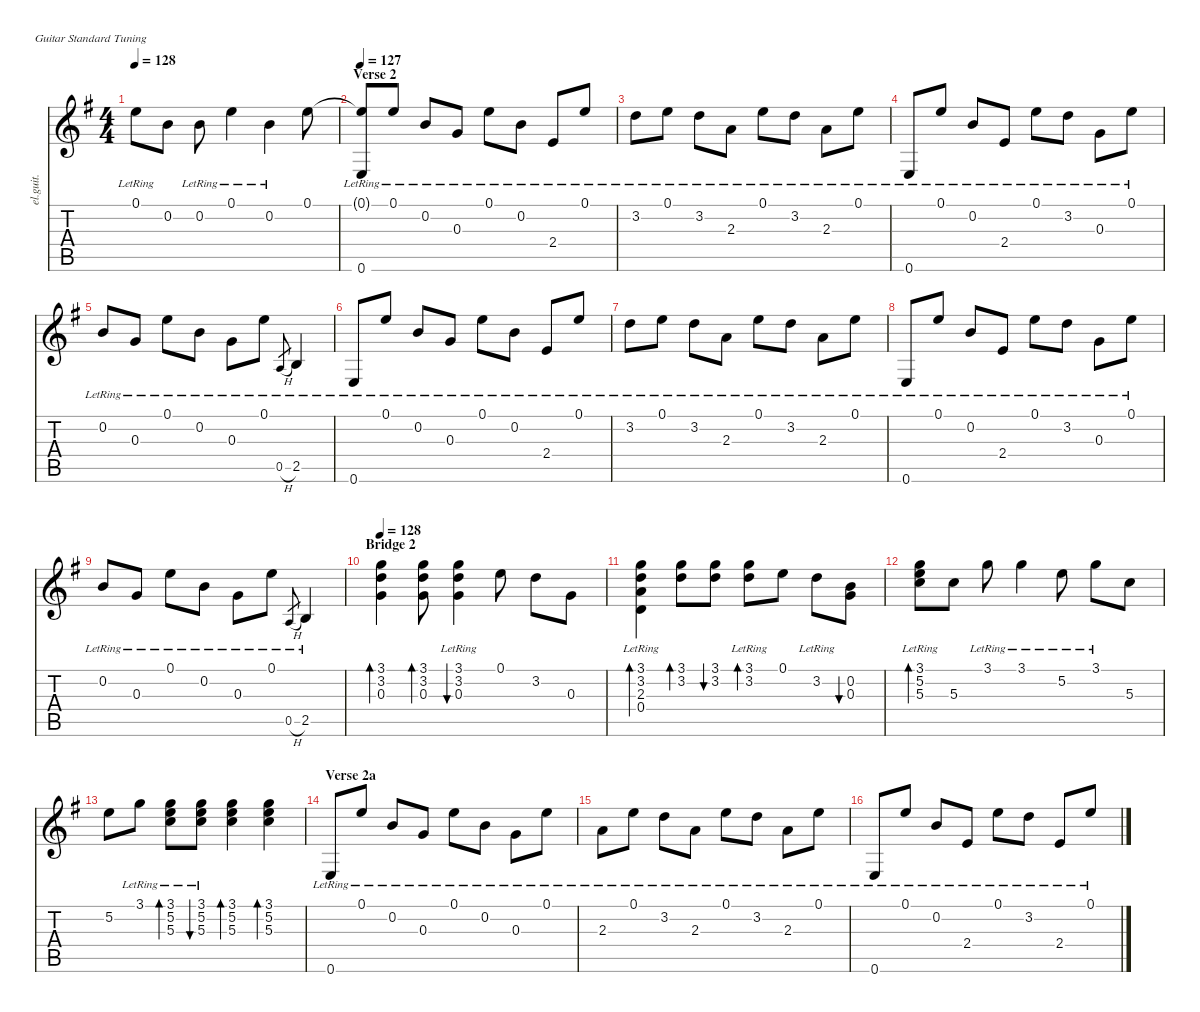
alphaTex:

\defaultSystemsLayout 4
\hideDynamics
\bracketExtendMode nobrackets
\otherSystemsTrackNameOrientation horizontal
\track ("Gtr.1" "el.guit.") {defaultSystemsLayout 8 instrument electricguitarclean}
\staff {score tabs}
\tuning (E4 B3 G3 D3 A2 E2)
\ts (4 4)
\tempo 128
\clef g2
\ks eminor
0.1{lr t acc forcenatural}.8{dy f beam Down} 0.2{acc forcenatural}.8{dy mf beam Down} 0.2{lr acc forcenatural}.8{dy f beam Down} 0.1{lr acc forcenatural}.4{dy fff beam Down} 0.2{lr acc forcenatural}.4{dy f beam Down} 0.1{acc forcenatural}.8{dy mp beam Down} |
\section ("" "Verse 2")
\tempo 127
(0.6{lr acc forcenatural} 0.1{t acc forcenatural}).8{dy f beam Up} 0.1{lr acc forcenatural}.8{beam Up} 0.2{lr acc forcenatural}.8{beam Up} 0.3{lr acc forcenatural}.8{beam Up} 0.1{lr acc forcenatural}.8{beam Down} 0.2{lr acc forcenatural}.8{beam Down} 2.4{lr acc forcenatural}.8{beam Up} 0.1{lr acc forcenatural}.8{beam Up} |
3.2{lr acc forcenatural}.8{beam Down} 0.1{lr acc forcenatural}.8{beam Down} 3.2{lr acc forcenatural}.8{beam Down} 2.3{lr acc forcenatural}.8{beam Down} 0.1{lr acc forcenatural}.8{beam Down} 3.2{lr acc forcenatural}.8{beam Down} 2.3{lr acc forcenatural}.8{beam Down} 0.1{lr acc forcenatural}.8{beam Down} |
0.6{lr acc forcenatural}.8{beam Up} 0.1{lr acc forcenatural}.8{beam Up} 0.2{lr acc forcenatural}.8{beam Up} 2.4{lr acc forcenatural}.8{beam Up} 0.1{lr acc forcenatural}.8{beam Down} 3.2{lr acc forcenatural}.8{beam Down} 0.3{lr acc forcenatural}.8{beam Down} 0.1{lr acc forcenatural}.8{beam Down} |
0.2{lr acc forcenatural}.8{beam Up} 0.3{lr acc forcenatural}.8{beam Up} 0.1{lr acc forcenatural}.8{beam Down} 0.2{lr acc forcenatural}.8{beam Down} 0.3{lr acc forcenatural}.8{beam Down} 0.1{lr acc forcenatural}.8{beam Down} 0.5{h lr acc forcenatural}.8{gr dy mf beam Up} 2.5{lr acc forcenatural}.4{dy f beam Up} |
0.6{lr acc forcenatural}.8{beam Up} 0.1{lr acc forcenatural}.8{beam Up} 0.2{lr acc forcenatural}.8{beam Up} 0.3{lr acc forcenatural}.8{beam Up} 0.1{lr acc forcenatural}.8{beam Down} 0.2{lr acc forcenatural}.8{beam Down} 2.4{lr acc forcenatural}.8{beam Up} 0.1{lr acc forcenatural}.8{beam Up} |
3.2{lr acc forcenatural}.8{beam Down} 0.1{lr acc forcenatural}.8{beam Down} 3.2{lr acc forcenatural}.8{beam Down} 2.3{lr acc forcenatural}.8{beam Down} 0.1{lr acc forcenatural}.8{beam Down} 3.2{lr acc forcenatural}.8{beam Down} 2.3{lr acc forcenatural}.8{beam Down} 0.1{lr acc forcenatural}.8{beam Down} |
0.6{lr acc forcenatural}.8{beam Up} 0.1{lr acc forcenatural}.8{beam Up} 0.2{lr acc forcenatural}.8{beam Up} 2.4{lr acc forcenatural}.8{beam Up} 0.1{lr acc forcenatural}.8{beam Down} 3.2{lr acc forcenatural}.8{beam Down} 0.3{lr acc forcenatural}.8{beam Down} 0.1{lr acc forcenatural}.8{beam Down} |
0.2{lr acc forcenatural}.8{beam Up} 0.3{lr acc forcenatural}.8{beam Up} 0.1{lr acc forcenatural}.8{beam Down} 0.2{lr acc forcenatural}.8{beam Down} 0.3{lr acc forcenatural}.8{beam Down} 0.1{lr acc forcenatural}.8{beam Down} 0.5{h lr acc forcenatural}.8{gr dy mf beam Up} 2.5{lr acc forcenatural}.4{dy f beam Up} |
\section ("" "Bridge 2")
\tempo 128
(3.1{acc forcenatural} 3.2{acc forcenatural} 0.3{acc forcenatural}).4{bd 240 dy ff beam Down} (3.1{acc forcenatural} 3.2{acc forcenatural} 0.3{acc forcenatural}).8{bd 60 dy mp beam Down} (3.1{acc forcenatural} 3.2{lr acc forcenatural} 0.3{acc forcenatural}).4{bu 60 dy f beam Down} 0.1{acc forcenatural}.8{dy ff beam Down} 3.2{acc forcenatural}.8{dy f beam Down} 0.3{acc forcenatural}.8{dy mp beam Down} |
(3.1{acc forcenatural} 3.2{acc forcenatural} 2.3{lr acc forcenatural} 0.4{lr acc forcenatural}).4{bd 60 dy f beam Down} (3.1{acc forcenatural} 3.2{acc forcenatural}).8{bd 60 dy mf beam Down} (3.1{acc forcenatural} 3.2{acc forcenatural}).8{bu 60 dy mp beam Down} (3.1{acc forcenatural} 3.2{lr acc forcenatural}).8{bd 60 dy f beam Down} 0.1{acc forcenatural}.8{dy mf beam Down} 3.2{lr acc forcenatural}.8{dy ff beam Down} (0.2{acc forcenatural} 0.3{acc forcenatural}).8{bu 60 dy mp beam Down} |
(3.1{lr acc forcenatural} 5.2{lr acc forcenatural} 5.3{lr acc forcenatural}).8{bd 60 dy fff beam Down} 5.3{acc forcenatural}.8{dy ff beam Down} 3.1{lr acc forcenatural}.8{dy mp beam Down} 3.1{lr acc forcenatural}.4{dy mf beam Down} 5.2{lr acc forcenatural}.8{dy f beam Down} 3.1{lr acc forcenatural}.8{dy ff beam Down} 5.3{acc forcenatural}.8{dy mp beam Down} |
5.2{acc forcenatural}.8{dy mf beam Down} 3.1{lr acc forcenatural}.8{dy f beam Down} (3.1{acc forcenatural} 5.2{lr acc forcenatural} 5.3{acc forcenatural}).8{bd 60 beam Down} (3.1{lr acc forcenatural} 5.2{acc forcenatural} 5.3{acc forcenatural}).8{bu 30 dy mp beam Down} (3.1{acc forcenatural} 5.2{acc forcenatural} 5.3{acc forcenatural}).4{bd 60 dy f beam Down} (3.1{acc forcenatural} 5.2{acc forcenatural} 5.3{acc forcenatural}).4{bd 30 dy ff beam Down} |
\section ("" "Verse 2a")
0.6{lr acc forcenatural}.8{dy f beam Up} 0.1{lr acc forcenatural}.8{beam Up} 0.2{lr acc forcenatural}.8{beam Up} 0.3{lr acc forcenatural}.8{beam Up} 0.1{lr acc forcenatural}.8{beam Down} 0.2{lr acc forcenatural}.8{beam Down} 0.3{lr acc forcenatural}.8{beam Down} 0.1{lr acc forcenatural}.8{beam Down} |
2.3{lr acc forcenatural}.8{beam Down} 0.1{lr acc forcenatural}.8{beam Down} 3.2{lr acc forcenatural}.8{beam Down} 2.3{lr acc forcenatural}.8{beam Down} 0.1{lr acc forcenatural}.8{beam Down} 3.2{lr acc forcenatural}.8{beam Down} 2.3{lr acc forcenatural}.8{beam Down} 0.1{lr acc forcenatural}.8{beam Down} |
0.6{lr acc forcenatural}.8{beam Up} 0.1{lr acc forcenatural}.8{beam Up} 0.2{lr acc forcenatural}.8{beam Up} 2.4{lr acc forcenatural}.8{beam Up} 0.1{lr acc forcenatural}.8{beam Down} 3.2{lr acc forcenatural}.8{beam Down} 2.4{lr acc forcenatural}.8{beam Up} 0.1{lr acc forcenatural}.8{beam Up}
